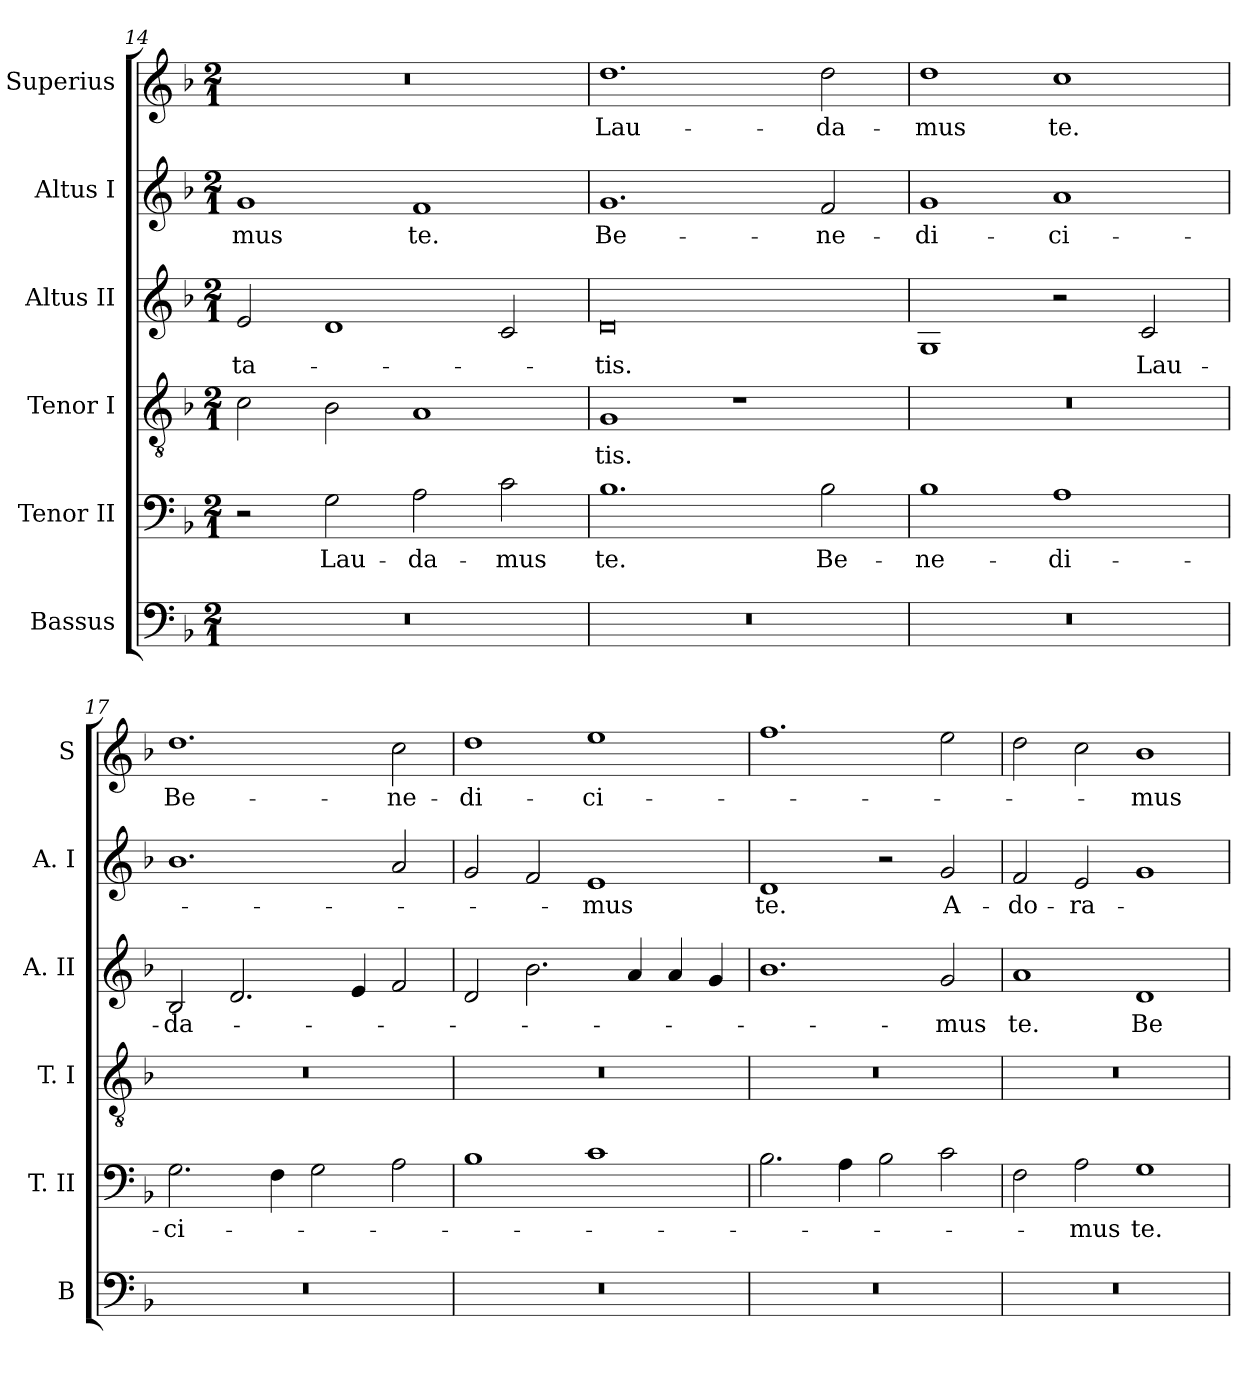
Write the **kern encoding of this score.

**kern	**kern	**text	**kern	**text	**kern	**text	**kern	**text	**kern	**text
*part6	*part5	*part5	*part4	*part4	*part3	*part3	*part2	*part2	*part1	*part1
*staff6	*staff5	*staff5	*staff4	*staff4	*staff3	*staff3	*staff2	*staff2	*staff1	*staff1
*I"Bassus	*I"Tenor II	*	*I"Tenor I	*	*I"Altus II	*	*I"Altus I	*	*I"Superius	*
*I'B	*I'T. II	*	*I'T. I	*	*I'A. II	*	*I'A. I	*	*I'S	*
*clefF4	*clefF4	*	*clefGv2	*	*clefG2	*	*clefG2	*	*clefG2	*
*k[b-]	*k[b-]	*	*k[b-]	*	*k[b-]	*	*k[b-]	*	*k[b-]	*
*F:	*F:	*	*F:	*	*F:	*	*F:	*	*F:	*
*M2/1	*M2/1	*	*M2/1	*	*M2/1	*	*M2/1	*	*M2/1	*
=14	=14	=14	=14	=14	=14	=14	=14	=14	=14	=14
0r	2r	.	2c	.	2e	-ta-	1g	-mus	0r	.
.	2G	Lau-	2B-	.	1d	.	.	.	.	.
.	2A	-da-	1A	.	.	.	1f	te.	.	.
.	2c	-mus	.	.	2c	.	.	.	.	.
=15	=15	=15	=15	=15	=15	=15	=15	=15	=15	=15
0r	1.B-	te.	1G	-tis.	0d	-tis.	1.g	Be-	1.dd	Lau-
.	.	.	1r	.	.	.	.	.	.	.
.	2B-	Be-	.	.	.	.	2f	-ne-	2dd	-da-
=16	=16	=16	=16	=16	=16	=16	=16	=16	=16	=16
0r	1B-	-ne-	0r	.	1G	.	1g	-di-	1dd	-mus
.	1A	-di-	.	.	2r	.	1a	-ci-	1cc	te.
.	.	.	.	.	2c	Lau-	.	.	.	.
=17	=17	=17	=17	=17	=17	=17	=17	=17	=17	=17
0r	2.G	-ci-	0r	.	2B-	-da-	1.b-	.	1.dd	Be-
.	.	.	.	.	2.d	.	.	.	.	.
.	4F	.	.	.	.	.	.	.	.	.
.	2G	.	.	.	.	.	.	.	.	.
.	.	.	.	.	4e	.	.	.	.	.
.	2A	.	.	.	2f	.	2a	.	2cc	-ne-
=18	=18	=18	=18	=18	=18	=18	=18	=18	=18	=18
0r	1B-	.	0r	.	2d	.	2g	.	1dd	-di-
.	.	.	.	.	2.b-	.	2f	.	.	.
.	1c	.	.	.	.	.	1e	-mus	1ee	-ci-
.	.	.	.	.	4a	.	.	.	.	.
.	.	.	.	.	4a	.	.	.	.	.
.	.	.	.	.	4g	.	.	.	.	.
=19	=19	=19	=19	=19	=19	=19	=19	=19	=19	=19
0r	2.B-	.	0r	.	1.b-	.	1d	te.	1.ff	.
.	4A	.	.	.	.	.	.	.	.	.
.	2B-	.	.	.	.	.	2r	.	.	.
.	2c	.	.	.	2g	-mus	2g	A-	2ee	.
=20	=20	=20	=20	=20	=20	=20	=20	=20	=20	=20
0r	2F	.	0r	.	1a	te.	2f	-do-	2dd	.
.	2A	-mus	.	.	.	.	2e	-ra-	2cc	.
.	1G	te.	.	.	1d	Be-	1g	.	1b-	-mus
=	=	=	=	=	=	=	=	=	=	=
*-	*-	*-	*-	*-	*-	*-	*-	*-	*-	*-
